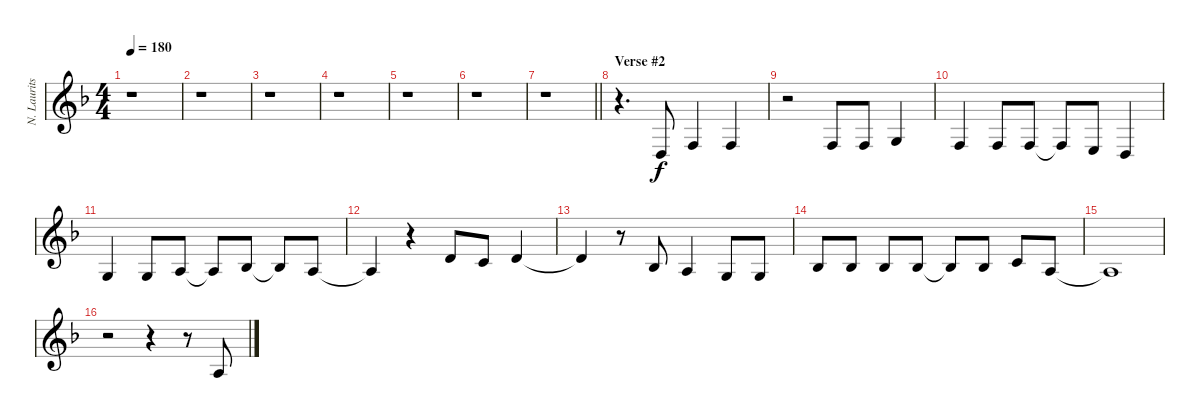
\track ("N. Lauritsen (Lead Vocals)" "N. Laurits") {instrument violin}
\staff {score}
\tuning (E4 B3 G3 D3 A2 E2) {hide}
\ts (4 4)
\tempo 180
\clef g2
\ks dminor
r.1{dy mp} |
r.1 |
r.1 |
r.1 |
r.1 |
r.1 |
\barLineRight lightlight
r.1 |
\section ("" "Verse #2")
r.4{d} 5.5.8{dy f} 8.5.4 8.5.4 |
r.2 3.4.8 3.4.8 5.4.4 |
3.4.4 3.4.8 3.4.8 3.4{t}.8 2.4.8 0.4.4 |
5.4.4 5.4.8 7.4.8 7.4{t}.8 8.4.8 8.4{t}.8 7.4.8 |
7.4{t}.4 r.4 12.4.8 10.4.8 12.4.4 |
12.4{t}.4 r.8 8.4.8 7.4.4 5.4.8 5.4.8 |
8.4.8 8.4.8 8.4.8 8.4.8 8.4{t}.8 8.4.8 10.4.8 7.4.8 |
7.4{t}.1 |
r.2 r.4 r.8 7.4.8
